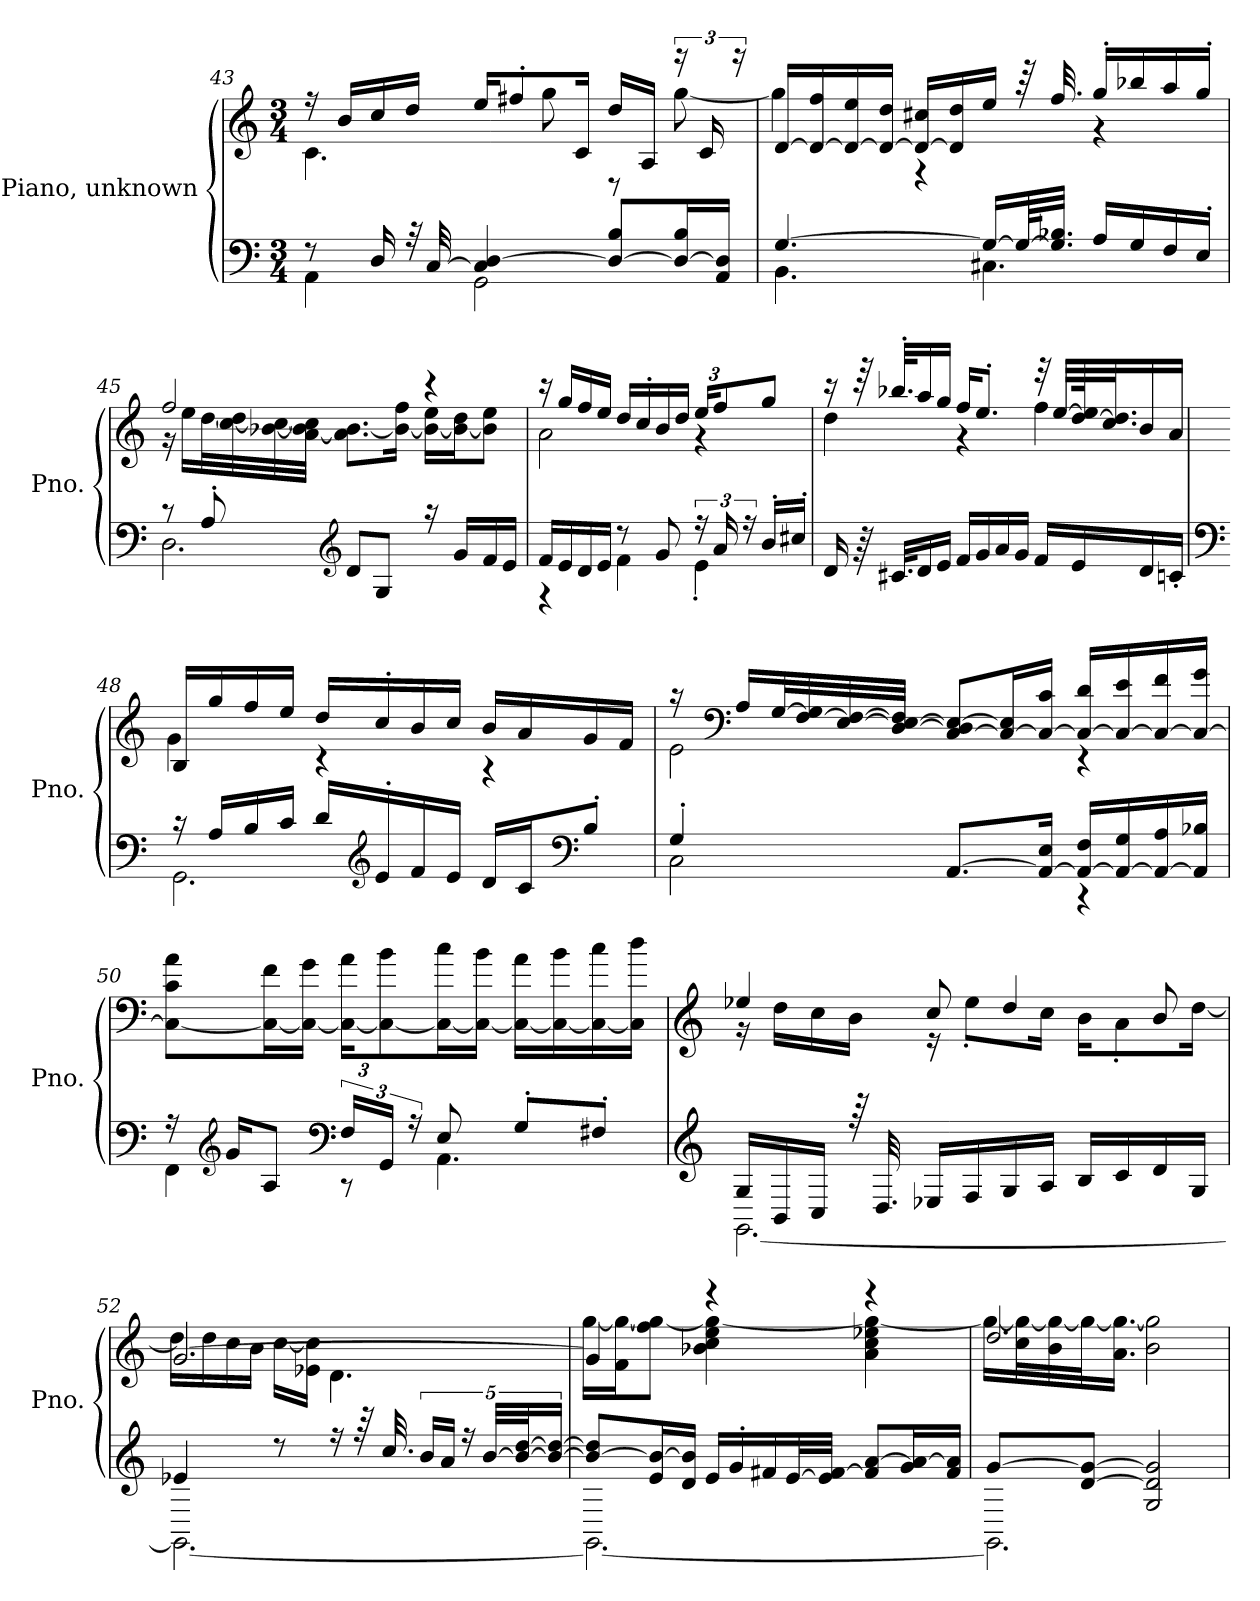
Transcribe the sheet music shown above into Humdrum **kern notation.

**kern	**kern
*part1	*part1
*staff2	*staff1
*I"Piano, unknown	*
*I'Pno.	*
!!LO:LB:g=z
*clefF4	*clefG2
*k[]	*k[]
*M3/4	*M3/4
=43	=43
*^	*^
8r	4AA\	16r	4.c\
.	.	16b/LL	.
16D/	.	16cc/	.
32r	.	16dd/JJ	.
[32C/	.	.	.
4C/] [4D/	2GG\	16ee/KL	.
.	.	8ff#X'/	.
.	.	.	8gg\
.	.	16c/Jk	.
8D/_ 8B/L	.	16dd/LL	8r
.	.	16A/JJ	.
16D/_ 16B/L	.	24r	[8gg\
.	.	24c/	.
16AA/ 16D/]JJ	.	.	.
.	.	24r	.
=44	=44	=44	=44
[4.G/	4.BB\	[16d/LL	4gg\]
.	.	16d/_ 16ff/	.
.	.	16d/_ 16ee/	.
.	.	16d/_ 16dd/JJ	.
.	.	16d/_ 16cc#X/LL	4r
.	.	16d/] 16dd/	.
16G/LL_	4.C#X\	16ee/JJ	.
64G/KL_	.	64r	.
32.G/] 32.B-X/JJJ	.	32.ff/	.
16A/LL	.	16gg'/LL	4r
16G/	.	16bb-X/	.
16F/	.	16aa/	.
16E'/JJ	.	16gg'/JJ	.
!!LO:PB:g=z	!!
=45	=45	=45	=45
8r	2.D\	2ff/	16r
.	.	.	16ee\LL
8A'/	.	.	[32dd\L
.	.	.	[32cc\ 32dd\]
.	.	.	[32b-X\ 32cc\_
.	.	.	[32a\ 32b-\] 32cc\]JJJ
*clefG2	*	*	*
8d/L	.	.	8.a\] [8.b-\L
8G/J	.	.	.
.	.	.	16b-\_ 16ff\Jk
16r	.	4r	16b-\_ 16ee\LL
16g/LL	.	.	16b-\_ 16dd\J
16f/	.	.	8b-\] 8ee\J
16e/JJ	.	.	.
=46	=46	=46	=46
16f/LL	4r	16r	2a\
16e/	.	16gg/LL	.
16d/	.	16ff/	.
16e/JJ	.	16ee/JJ	.
8r	4f\	16dd/LL	.
.	.	16cc'/	.
8g/	.	16b/	.
.	.	16dd/JJ	.
*	*	*Xbrackettup	*
24r	4e'\	24ee/KL	4r
24a/	.	12ff/	.
24r	.	.	.
16b'/LL	.	8gg/J	.
16cc#X'/JJ	.	.	.
*v	*v	*	*
!!LO:LB:g=z	!!
=47	=47	=47
16d/	16r	4dd\
64r	64r	.
32.c#X/KLL	32.bb-X'/KLL	.
16d/	16aa/	.
16e/JJ	16gg/JJ	.
16f/LL	16ff/KL	4r
16g/	8.ee'/J	.
16a/	.	.
16g/JJ	.	.
16f/LL	32r	4ff\
.	[32ee/LLL	.
16e/	[64dd/ 64ee/]K	.
.	32.cc/ 32.dd/]J	.
16d/	16b/	.
16cn'/JJ	16a/JJ	.
=48	=48	=48
*clefF4	*	*
*^	*	*
16r	2.GG\	16B/LL	4g\
16A/LL	.	16gg/	.
16B/	.	16ff/	.
16c/JJ	.	16ee/JJ	.
16d/LL	.	16dd/LL	4r
*clefG2	*	*	*
16e'/	.	16cc'/	.
16f/	.	16b/	.
16e/JJ	.	16cc/JJ	.
16d/LL	.	16b/LL	4r
16c/J	.	16a/	.
*clefF4	*	*	*
8B'/J	.	16g/	.
.	.	16f/JJ	.
!!LO:LB:g=z	!!
=49	=49	=49	=49
4G'/	2C\	16r	2e\
*	*	*clefF4	*
.	.	16A/LL	.
.	.	[32G/L	.
.	.	[32F/ 32G/]	.
.	.	[32E/ 32F/_	.
.	.	[32D/ 32E/_ 32F/]JJJ	.
[8.AA/L	.	[8C/ 8D/] 8E/_L	.
.	.	16C/_ 16E/]L	.
16AA/_ 16E/Jk	.	16C/_ 16c/JJ	.
16AA/_ 16F/LL	4r	16C/_ 16d/LL	4r
16AA/_ 16G/	.	16C/_ 16e/	.
16AA/_ 16A/	.	16C/_ 16f/	.
16AA/] 16B-X/JJ	.	16C/_ 16g/JJ	.
*	*	*v	*v
=50	=50	=50
16r	4FF\	8C\_ 8c\ 8a\L
*clefG2	*	*
16g/KL	.	.
8A/J	.	16C\_ 16f\L
.	.	16C\_ 16g\JJ
*clefF4	*	*
24F/LL	8r	24C\_ 24a\KL
24GG/JJ	.	12C\_ 12b\
24r	.	.
8E/	4.AA\	16C\_ 16cc\L
.	.	16C\_ 16b\JJ
8G'/L	.	16C\_ 16a\LL
.	.	16C\_ 16b\
8F#X'/J	.	16C\_ 16cc\
.	.	16C\] 16dd\JJ
!!LO:LB:g=z
=51	=51	=51
*clefG2	*	*clefG2
*	*	*^
16G/LL	[2.GG\	4ee-X/	16r
16BB/	.	.	16dd\LL
16C/JJ	.	.	16cc\
64r	.	.	16b\JJ
32.D/	.	.	.
16E-X/LL	.	8cc/	16r
16F/	.	.	8ee-'\L
16G/	.	4dd/	.
16A/JJ	.	.	16cc\Jk
16B/LL	.	.	16b\KL
16c/	.	.	8a'\
16d/	.	8b/	.
16G/JJ	.	.	[16dd\Jk
=52	=52	=52	=52
4e-X/	2.GG\_	[2.g/	16dd\LL]
.	.	.	16dd\
.	.	.	16cc\
.	.	.	16b\JJ
8r	.	.	[16cc\LL
.	.	.	16e-X\ 16cc\]JJ
16r	.	.	4.d\
64r	.	.	.
32.cc/	.	.	.
20b/LL	.	.	.
20a/JJ	.	.	.
20r	.	.	.
[40b/LLL	.	.	.
40b/_ [40dd/J	.	.	.
20b/_ 20dd/_JJ	.	.	.
!!LO:LB:g=z	!!
=53	=53	=53	=53
8b/_ 8dd/]L	2.GG\_	4g/]	[16gg\LL
.	.	.	16f\ 16gg\_J
16e/ 16b/_L	.	.	8ff\ 8gg\_J
16d/ 16b/]JJ	.	.	.
16e/LL	.	4r	4b-X\ 4cc\ 4ee\ 4gg\_
16g'/	.	.	.
16f#X/	.	.	.
[32e/L	.	.	.
32e/] [32f#/JJJ	.	.	.
8f#/] [8a/L	.	4r	4a\ 4cc\ 4ee-X\ 4gg\_
16g/ 16a/_L	.	.	.
16f#/ 16a/]JJ	.	.	.
=54	=54	=54	=54
[8g/L	2.GG\]	2.dd/	16gg\LL_
.	.	.	32cc\ 32gg\_L
.	.	.	32b\ 32gg\_
[8d/ 8g/_J	.	.	32gg\J_
.	.	.	16.a\ 16.gg\_JJ
2G/ 2d/] 2g/]	.	.	2b\ 2gg\]
*v	*v	*	*
*	*v	*v
=	=
*-	*-
